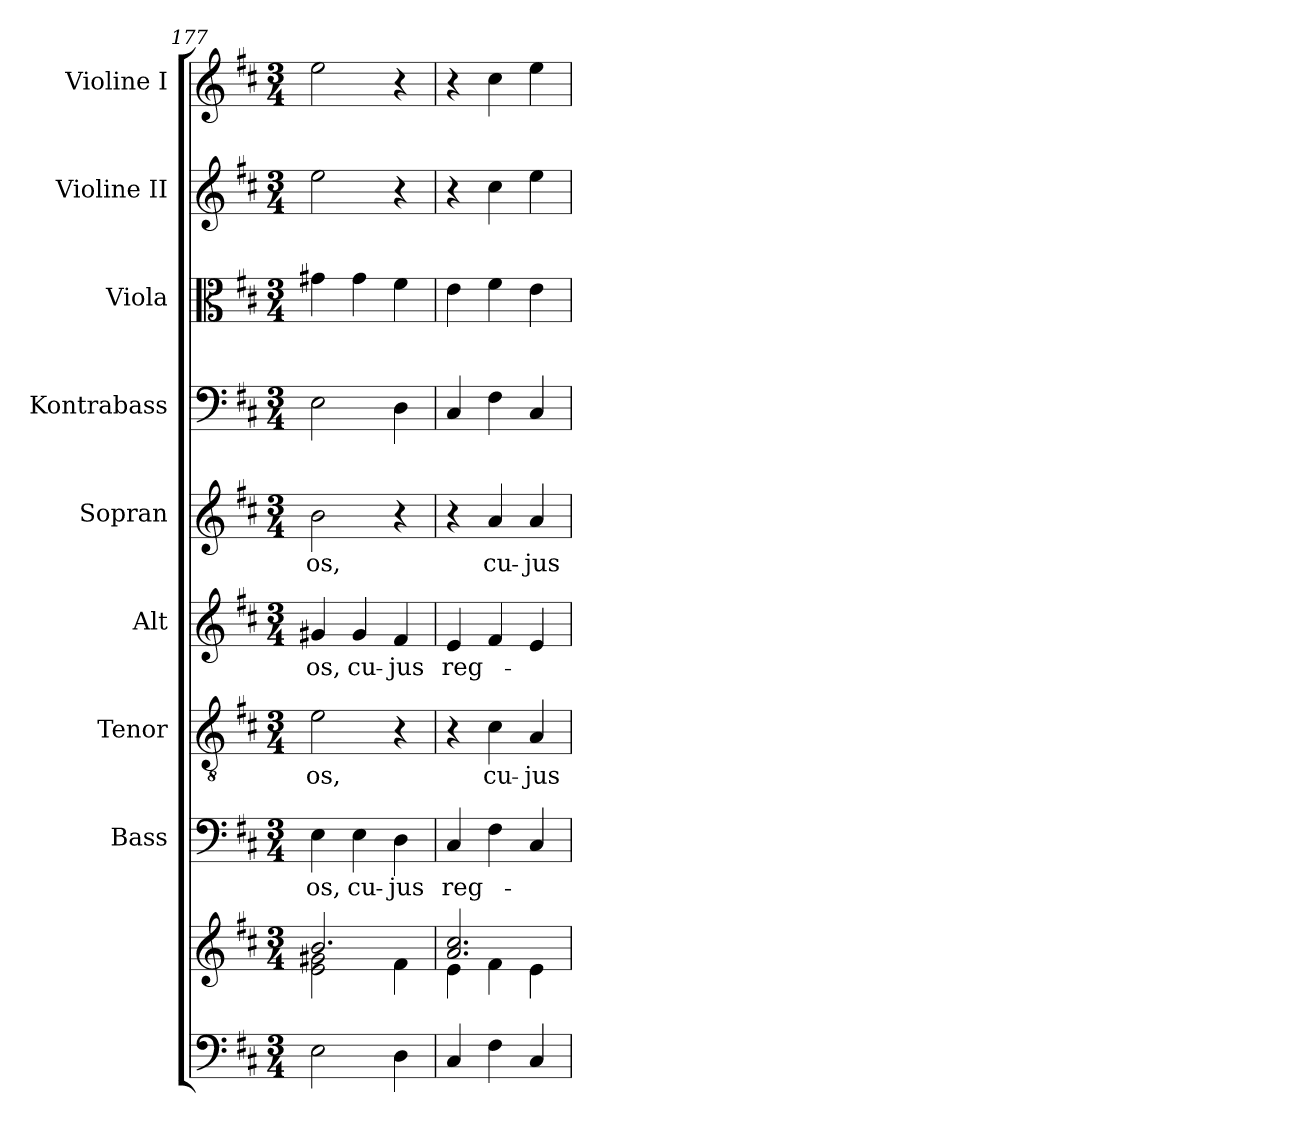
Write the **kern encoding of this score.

**kern	**kern	**kern	**text	**kern	**text	**kern	**text	**kern	**text	**kern	**kern	**kern	**kern
*part9	*part9	*part8	*part8	*part7	*part7	*part6	*part6	*part5	*part5	*part4	*part3	*part2	*part1
*staff10	*staff9	*staff8	*staff8	*staff7	*staff7	*staff6	*staff6	*staff5	*staff5	*staff4	*staff3	*staff2	*staff1
*	*	*I"Bass	*	*I"Tenor	*	*I"Alt	*	*I"Sopran	*	*I"Kontrabass	*I"Viola	*I"Violine II	*I"Violine I
*	*	*I'B.	*	*I'T.	*	*I'A.	*	*I'S.	*	*I'Kb.	*I'Vla.	*I'Vl. II	*I'Vl. I
*clefF4	*clefG2	*clefF4	*	*clefGv2	*	*clefG2	*	*clefG2	*	*clefF4	*clefC3	*clefG2	*clefG2
*	*	*	*	*	*	*	*	*	*	*ITrd7c12	*	*	*
*k[f#c#]	*k[f#c#]	*k[f#c#]	*	*k[f#c#]	*	*k[f#c#]	*	*k[f#c#]	*	*k[f#c#]	*k[f#c#]	*k[f#c#]	*k[f#c#]
*D:	*D:	*D:	*	*D:	*	*D:	*	*D:	*	*D:	*D:	*D:	*D:
*M3/4	*M3/4	*M3/4	*	*M3/4	*	*M3/4	*	*M3/4	*	*M3/4	*M3/4	*M3/4	*M3/4
=177	=177	=177	=177	=177	=177	=177	=177	=177	=177	=177	=177	=177	=177
*	*^	*	*	*	*	*	*	*	*	*	*	*	*
!	!	!	!	!LO:LY:b	!	!LO:LY:b	!	!LO:LY:b	!	!LO:LY:b	!	!	!	!
2E\	2.b/	2e\ 2g#X\	4E\	-os,	2e\	-os,	4g#X/	-os,	2b\	-os,	2EE\	4g#X\	2ee\	2ee\
!	!	!	!	!LO:LY:b	!	!	!	!LO:LY:b	!	!	!	!	!	!
.	.	.	4E\	cu-	.	.	4g#/	cu-	.	.	.	4g#\	.	.
!	!	!	!	!LO:LY:b	!	!	!	!LO:LY:b	!	!	!	!	!	!
4D\	.	4f#\	4D\	-jus	4r	.	4f#/	-jus	4r	.	4DD\	4f#\	4r	4r
=178	=178	=178	=178	=178	=178	=178	=178	=178	=178	=178	=178	=178	=178	=178
!	!	!	!	!LO:LY:b	!	!	!	!LO:LY:b	!	!	!	!	!	!
4C#/	2.a/ 2.cc#/	4e\	4C#/	reg-	4r	.	4e/	reg-	4r	.	4CC#/	4e\	4r	4r
!	!	!	!	!	!	!LO:LY:b	!	!	!	!LO:LY:b	!	!	!	!
4F#\	.	4f#\	4F#\	.	4c#\	cu-	4f#/	.	4a/	cu-	4FF#\	4f#\	4cc#\	4cc#\
!	!	!	!	!	!	!LO:LY:b	!	!	!	!LO:LY:b	!	!	!	!
4C#/	.	4e\	4C#/	.	4A/	-jus	4e/	.	4a/	-jus	4CC#/	4e\	4ee\	4ee\
*	*v	*v	*	*	*	*	*	*	*	*	*	*	*	*
=	=	=	=	=	=	=	=	=	=	=	=	=	=
*-	*-	*-	*-	*-	*-	*-	*-	*-	*-	*-	*-	*-	*-
